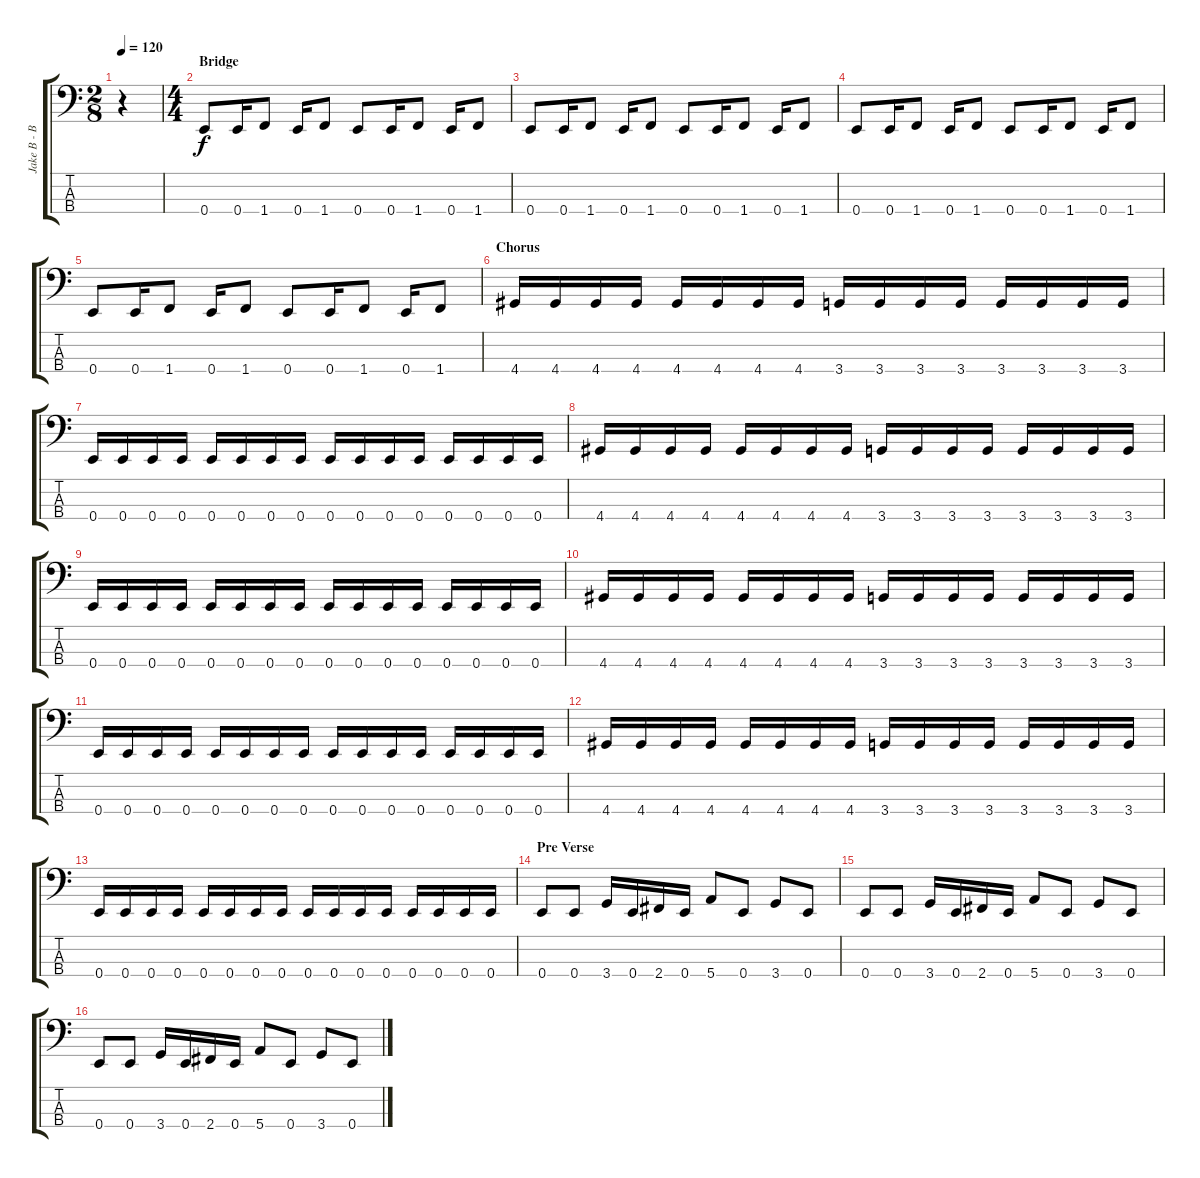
\track ("Jake B - Bass" "Jake B - B") {instrument electricbassfinger}
\staff {score tabs}
\tuning (G2 D2 A1 E1) {hide}
\ts (2 8)
\tempo 120
\clef f4
\ks c
r.4{dy f} |
\ts (4 4)
\section ("" "Bridge")
0.4.8 0.4.16 1.4.8 0.4.16 1.4.8 0.4.8 0.4.16 1.4.8 0.4.16 1.4.8 |
0.4.8 0.4.16 1.4.8 0.4.16 1.4.8 0.4.8 0.4.16 1.4.8 0.4.16 1.4.8 |
0.4.8 0.4.16 1.4.8 0.4.16 1.4.8 0.4.8 0.4.16 1.4.8 0.4.16 1.4.8 |
0.4.8 0.4.16 1.4.8 0.4.16 1.4.8 0.4.8 0.4.16 1.4.8 0.4.16 1.4.8 |
\section ("" "Chorus")
4.4.16 4.4.16 4.4.16 4.4.16 4.4.16 4.4.16 4.4.16 4.4.16 3.4.16 3.4.16 3.4.16 3.4.16 3.4.16 3.4.16 3.4.16 3.4.16 |
0.4.16 0.4.16 0.4.16 0.4.16 0.4.16 0.4.16 0.4.16 0.4.16 0.4.16 0.4.16 0.4.16 0.4.16 0.4.16 0.4.16 0.4.16 0.4.16 |
4.4.16 4.4.16 4.4.16 4.4.16 4.4.16 4.4.16 4.4.16 4.4.16 3.4.16 3.4.16 3.4.16 3.4.16 3.4.16 3.4.16 3.4.16 3.4.16 |
0.4.16 0.4.16 0.4.16 0.4.16 0.4.16 0.4.16 0.4.16 0.4.16 0.4.16 0.4.16 0.4.16 0.4.16 0.4.16 0.4.16 0.4.16 0.4.16 |
4.4.16 4.4.16 4.4.16 4.4.16 4.4.16 4.4.16 4.4.16 4.4.16 3.4.16 3.4.16 3.4.16 3.4.16 3.4.16 3.4.16 3.4.16 3.4.16 |
0.4.16 0.4.16 0.4.16 0.4.16 0.4.16 0.4.16 0.4.16 0.4.16 0.4.16 0.4.16 0.4.16 0.4.16 0.4.16 0.4.16 0.4.16 0.4.16 |
4.4.16 4.4.16 4.4.16 4.4.16 4.4.16 4.4.16 4.4.16 4.4.16 3.4.16 3.4.16 3.4.16 3.4.16 3.4.16 3.4.16 3.4.16 3.4.16 |
0.4.16 0.4.16 0.4.16 0.4.16 0.4.16 0.4.16 0.4.16 0.4.16 0.4.16 0.4.16 0.4.16 0.4.16 0.4.16 0.4.16 0.4.16 0.4.16 |
\section ("" "Pre Verse")
0.4.8 0.4.8 3.4.16 0.4.16 2.4.16 0.4.16 5.4.8 0.4.8 3.4.8 0.4.8 |
0.4.8 0.4.8 3.4.16 0.4.16 2.4.16 0.4.16 5.4.8 0.4.8 3.4.8 0.4.8 |
0.4.8 0.4.8 3.4.16 0.4.16 2.4.16 0.4.16 5.4.8 0.4.8 3.4.8 0.4.8
